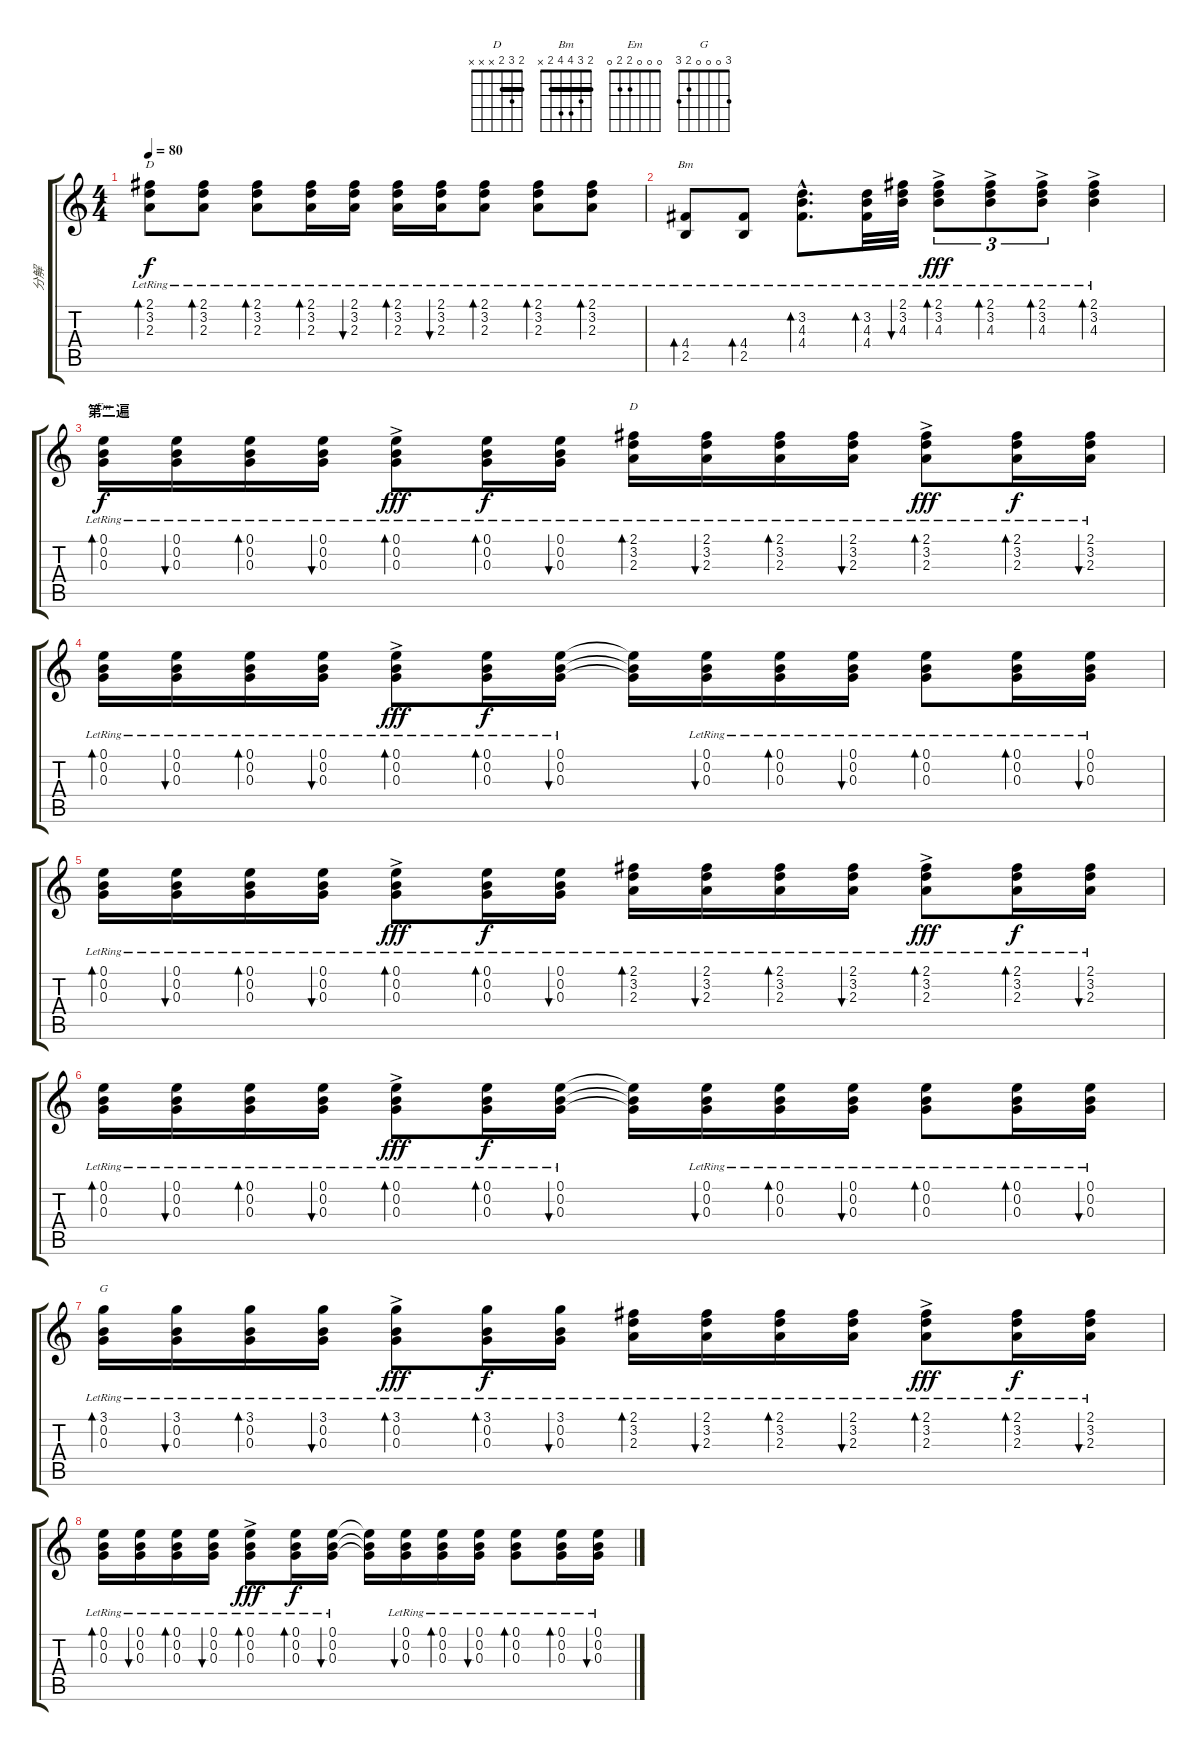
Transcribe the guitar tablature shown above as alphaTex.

\track ("分解" "分解") {instrument acousticguitarsteel}
\staff {score tabs}
\tuning (E4 B3 G3 D3 A2 E2) {hide}
\chord ("D" 2 3 2 0 x x) {barre 2}
\chord ("Bm" 2 3 4 4 2 x) {barre 2}
\chord ("Em" 0 0 0 2 2 0)
\chord ("D" 2 3 2 x x x) {barre 2}
\chord ("G" 3 0 0 0 2 3)
\ts (4 4)
\tempo 80
\clef g2
\ks c
(2.1{lr} 3.2{lr} 2.3{lr}).8{bd 60 ch "D" dy f} (2.1{lr} 3.2{lr} 2.3{lr}).8{bd 60} (2.1{lr} 3.2{lr} 2.3{lr}).8{bd 60} (2.1{lr} 3.2{lr} 2.3{lr}).16{bd 60} (2.1{lr} 3.2{lr} 2.3{lr}).16{bu 60} (2.1{lr} 3.2{lr} 2.3{lr}).16{bd 60} (2.1{lr} 3.2{lr} 2.3{lr}).16{bu 60} (2.1{lr} 3.2{lr} 2.3{lr}).8{bd 60} (2.1{lr} 3.2{lr} 2.3{lr}).8{bd 60} (2.1{lr} 3.2{lr} 2.3{lr}).8{bd 60} |
(4.4{lr} 2.5{lr}).8{bd 60 ch "Bm"} (4.4{lr} 2.5{lr}).8{bd 60} (3.2{hac lr} 4.3{hac lr} 4.4{hac lr}).8{d bd 60} (3.2{lr} 4.3{lr} 4.4{lr}).32{bd 60} (2.1{lr} 3.2{lr} 4.3{lr}).32{bu 60} (2.1{lr} 3.2{lr} 4.3{ac lr}).8{tu (3 2) bd 60 dy fff} (2.1{lr} 3.2{lr} 4.3{ac lr}).8{tu (3 2) bd 60} (2.1{lr} 3.2{lr} 4.3{ac lr}).8{tu (3 2) bd 60} (2.1{lr} 3.2{lr} 4.3{ac lr}).4{bd 60} |
\section ("" "第二遍")
(0.1{lr} 0.2{lr} 0.3{lr}).16{bd 60 ch "Em" dy f} (0.1{lr} 0.2{lr} 0.3{lr}).16{bu 60} (0.1{lr} 0.2{lr} 0.3{lr}).16{bd 60} (0.1{lr} 0.2{lr} 0.3{lr}).16{bu 60} (0.1{ac lr} 0.2{lr} 0.3{lr}).8{bd 60 dy fff} (0.1{lr} 0.2{lr} 0.3{lr}).16{bd 60 dy f} (0.1{lr} 0.2{lr} 0.3{lr}).16{bu 60} (2.1{lr} 3.2{lr} 2.3{lr}).16{bd 60 ch "D"} (2.1{lr} 3.2{lr} 2.3{lr}).16{bu 60} (2.1{lr} 3.2{lr} 2.3{lr}).16{bd 60} (2.1{lr} 3.2{lr} 2.3{lr}).16{bu 60} (2.1{ac lr} 3.2{lr} 2.3{lr}).8{bd 60 dy fff} (2.1{lr} 3.2{lr} 2.3{lr}).16{bd 60 dy f} (2.1{lr} 3.2{lr} 2.3{lr}).16{bu 60} |
(0.1{lr} 0.2{lr} 0.3{lr}).16{bd 60} (0.1{lr} 0.2{lr} 0.3{lr}).16{bu 60} (0.1{lr} 0.2{lr} 0.3{lr}).16{bd 60} (0.1{lr} 0.2{lr} 0.3{lr}).16{bu 60} (0.1{lr} 0.2{lr} 0.3{ac lr}).8{bd 60 dy fff} (0.1{lr} 0.2{lr} 0.3{lr}).16{bd 60 dy f} (0.1{lr} 0.2{lr} 0.3{lr}).16{bu 60} (0.1{t} 0.2{t} 0.3{t}).16 (0.1{lr} 0.2{lr} 0.3{lr}).16{bu 60} (0.1{lr} 0.2{lr} 0.3{lr}).16{bd 60} (0.1{lr} 0.2{lr} 0.3{lr}).16{bu 60} (0.1{lr} 0.2{lr} 0.3{lr}).8{bd 60} (0.1{lr} 0.2{lr} 0.3{lr}).16{bd 60} (0.1{lr} 0.2{lr} 0.3{lr}).16{bu 60} |
(0.1{lr} 0.2{lr} 0.3{lr}).16{bd 60} (0.1{lr} 0.2{lr} 0.3{lr}).16{bu 60} (0.1{lr} 0.2{lr} 0.3{lr}).16{bd 60} (0.1{lr} 0.2{lr} 0.3{lr}).16{bu 60} (0.1{ac lr} 0.2{lr} 0.3{lr}).8{bd 60 dy fff} (0.1{lr} 0.2{lr} 0.3{lr}).16{bd 60 dy f} (0.1{lr} 0.2{lr} 0.3{lr}).16{bu 60} (2.1{lr} 3.2{lr} 2.3{lr}).16{bd 60} (2.1{lr} 3.2{lr} 2.3{lr}).16{bu 60} (2.1{lr} 3.2{lr} 2.3{lr}).16{bd 60} (2.1{lr} 3.2{lr} 2.3{lr}).16{bu 60} (2.1{ac lr} 3.2{lr} 2.3{lr}).8{bd 60 dy fff} (2.1{lr} 3.2{lr} 2.3{lr}).16{bd 60 dy f} (2.1{lr} 3.2{lr} 2.3{lr}).16{bu 60} |
(0.1{lr} 0.2{lr} 0.3{lr}).16{bd 60} (0.1{lr} 0.2{lr} 0.3{lr}).16{bu 60} (0.1{lr} 0.2{lr} 0.3{lr}).16{bd 60} (0.1{lr} 0.2{lr} 0.3{lr}).16{bu 60} (0.1{lr} 0.2{lr} 0.3{ac lr}).8{bd 60 dy fff} (0.1{lr} 0.2{lr} 0.3{lr}).16{bd 60 dy f} (0.1{lr} 0.2{lr} 0.3{lr}).16{bu 60} (0.1{t} 0.2{t} 0.3{t}).16 (0.1{lr} 0.2{lr} 0.3{lr}).16{bu 60} (0.1{lr} 0.2{lr} 0.3{lr}).16{bd 60} (0.1{lr} 0.2{lr} 0.3{lr}).16{bu 60} (0.1{lr} 0.2{lr} 0.3{lr}).8{bd 60} (0.1{lr} 0.2{lr} 0.3{lr}).16{bd 60} (0.1{lr} 0.2{lr} 0.3{lr}).16{bu 60} |
(3.1{lr} 0.2{lr} 0.3{lr}).16{bd 60 ch "G"} (3.1{lr} 0.2{lr} 0.3{lr}).16{bu 60} (3.1{lr} 0.2{lr} 0.3{lr}).16{bd 60} (3.1{lr} 0.2{lr} 0.3{lr}).16{bu 60} (3.1{ac lr} 0.2{lr} 0.3{lr}).8{bd 60 dy fff} (3.1{lr} 0.2{lr} 0.3{lr}).16{bd 60 dy f} (3.1{lr} 0.2{lr} 0.3{lr}).16{bu 60} (2.1{lr} 3.2{lr} 2.3{lr}).16{bd 60} (2.1{lr} 3.2{lr} 2.3{lr}).16{bu 60} (2.1{lr} 3.2{lr} 2.3{lr}).16{bd 60} (2.1{lr} 3.2{lr} 2.3{lr}).16{bu 60} (2.1{ac lr} 3.2{lr} 2.3{lr}).8{bd 60 dy fff} (2.1{lr} 3.2{lr} 2.3{lr}).16{bd 60 dy f} (2.1{lr} 3.2{lr} 2.3{lr}).16{bu 60} |
(0.1{lr} 0.2{lr} 0.3{lr}).16{bd 60} (0.1{lr} 0.2{lr} 0.3{lr}).16{bu 60} (0.1{lr} 0.2{lr} 0.3{lr}).16{bd 60} (0.1{lr} 0.2{lr} 0.3{lr}).16{bu 60} (0.1{lr} 0.2{lr} 0.3{ac lr}).8{bd 60 dy fff} (0.1{lr} 0.2{lr} 0.3{lr}).16{bd 60 dy f} (0.1{lr} 0.2{lr} 0.3{lr}).16{bu 60} (0.1{t} 0.2{t} 0.3{t}).16 (0.1{lr} 0.2{lr} 0.3{lr}).16{bu 60} (0.1{lr} 0.2{lr} 0.3{lr}).16{bd 60} (0.1{lr} 0.2{lr} 0.3{lr}).16{bu 60} (0.1{lr} 0.2{lr} 0.3{lr}).8{bd 60} (0.1{lr} 0.2{lr} 0.3{lr}).16{bd 60} (0.1{lr} 0.2{lr} 0.3{lr}).16{bu 60}
